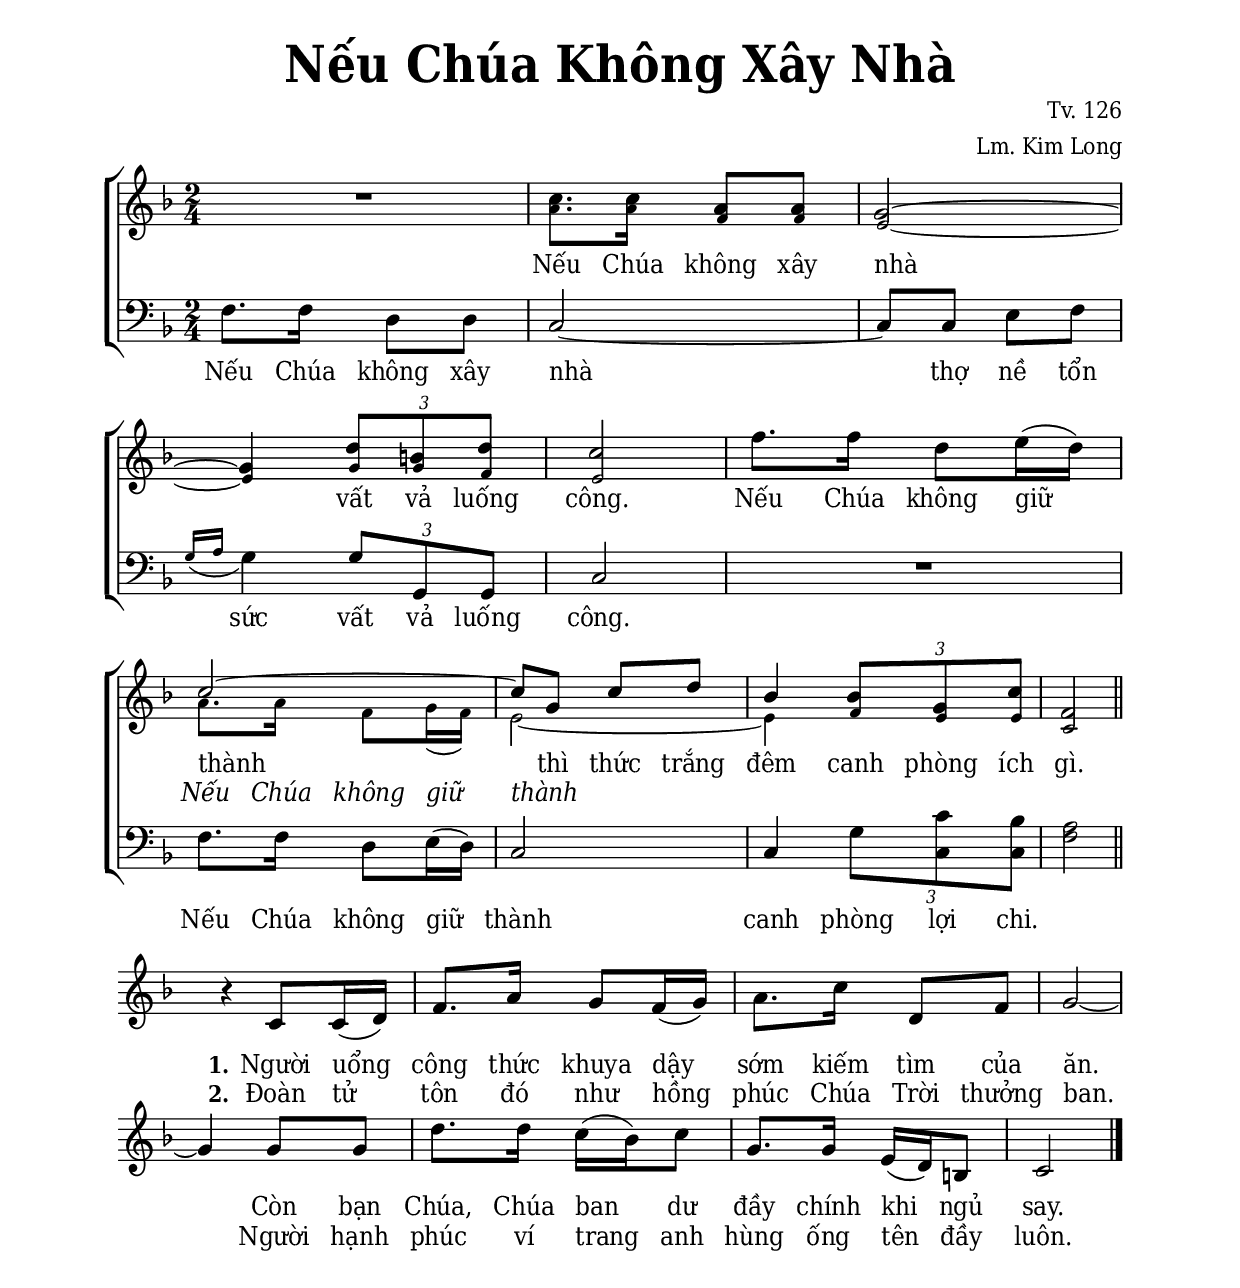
% Cài đặt chung
\version "2.22.1"
\include "english.ly"

\header {
  title = \markup { \fontsize #3 "Nếu Chúa Không Xây Nhà" }
  composer = "Tv. 126"
  arranger = "Lm. Kim Long"
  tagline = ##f
}

% Nhạc
nhacDiepKhucSop = \relative c'' {
  R2
  c8. c16 a8 a |
  g2 ~ |
  g4 \tuplet 3/2 { d'8 b! d } |
  c2 |
  f8. f16 d8 e16 (d) |
  c2 ~ |
  c8 g c d |
  bf4 \tuplet 3/2 { bf8 g c } |
  f,2 \bar "||"
}

nhacDiepKhucAlto = \relative c'' {
  R2
  a8. a16 f8 f |
  e2 ~ |
  e4 \tuplet 3/2 { g8 g f } |
  e2 |
  f'8. f16 d8 e16 (d) |
  a8. a16 f8 g16 (f) |
  e2 ~ |
  e4 \tuplet 3/2 { f8 e e } |
  c2
}

nhacDiepKhucBas = \relative c {
  f8. f16 d8 d |
  c2 ~ |
  c8 c e f |
  \slashedGrace { g16 (a } g4) \tuplet 3/2 { g8 g, g } |
  c2 |
  R2
  f8. f16 d8 e16 (d) |
  c2 |
  c4 \tuplet 3/2 { g'8 <c c,> <bf c,> } |
  <a f>2
}

nhacPhienKhuc = \relative c' {
  r4 c8 c16 (d) |
  f8. a16 g8 f16 (g) |
  a8. c16 d,8 f |
  g2 ~ |
  g4 g8 g |
  d'8. d16 c (bf) c8 |
  g8. g16 e (d) b!8 |
  c2 \bar "|."
}

% Lời
loiDiepKhucSop = \lyricmode {
  Nếu Chúa không xây nhà
  vất vả luống công.
  Nếu Chúa không giữ thành
  thì thức trắng đêm canh phòng ích gì.
}

loiDiepKhucAlto = \lyricmode {
  \override Lyrics.LyricText.font-shape = #'italic
  \repeat unfold 13 { _ }
  Nếu Chúa không giữ thành
}

loiDiepKhucBas = \lyricmode {
  Nếu Chúa không xây nhà thợ nề tổn sức vất vả luống công.
  Nếu Chúa không giữ thành canh phòng lợi chi.
}

loiPhienKhucMot = \lyricmode {
  \set stanza = #"1."
  Người uổng công thức khuya dậy sớm kiếm tìm của ăn.
  Còn bạn Chúa, Chúa ban dư đầy chính khi ngủ say.
}

loiPhienKhucHai = \lyricmode {
  \set stanza = #"2."
  Đoàn tử tôn đó như hồng phúc Chúa Trời thưởng ban.
  Người hạnh phúc ví trang anh hùng ống tên đầy luôn.
}

% Dàn trang
\paper {
  #(set-paper-size "a4")
  top-margin = 15\mm
  bottom-margin = 15\mm
  left-margin = 20\mm
  right-margin = 20\mm
  indent = #0
  #(define fonts
    (make-pango-font-tree
      "Deja Vu Serif Condensed"
      "Deja Vu Serif Condensed"
      "Deja Vu Serif Condensed"
      (/ 20 20)))
  print-page-number = #f
  %page-count = #2
  %systems-per-page = 5
}

TongNhip = {
  \key f \major \time 2/4
  \set Timing.beamExceptions = #'()
  \set Timing.baseMoment = #(ly:make-moment 1/4)
}

% Đổi kích thước nốt cho bè phụ
notBePhu =
#(define-music-function (font-size music) (number? ly:music?)
   (for-some-music
     (lambda (m)
       (if (music-is-of-type? m 'rhythmic-event)
           (begin
             (set! (ly:music-property m 'tweaks)
                   (cons `(font-size . ,font-size)
                         (ly:music-property m 'tweaks)))
             #t)
           #f))
     music)
   music)
\score {
  \new ChoirStaff <<
    \new Staff \with {
        \consists "Merge_rests_engraver"
        printPartCombineTexts = ##f
      }
      <<
      \new Voice \TongNhip \partCombine 
        \nhacDiepKhucSop
        \notBePhu -2 { \nhacDiepKhucAlto }
      \new NullVoice = beSop \nhacDiepKhucSop
      \new Lyrics \lyricsto beSop \loiDiepKhucSop
      \new NullVoice = beAlto \nhacDiepKhucAlto
      \new Lyrics \lyricsto beAlto \loiDiepKhucAlto
      >>
    %{
    \new Staff <<
      \new Voice = "beSop" {
        \clef treble \TongNhip \nhacDiepKhucSop
      }
      \new Lyrics \lyricsto beSop \loiDiepKhucSop
    >>
    \new Staff <<
      \new Voice = "beAlto" {
        \clef treble \TongNhip \nhacDiepKhucAlto
      }
      \new Lyrics \lyricsto beAlto \loiDiepKhucAlto
    >>
    %}
    \new Staff <<
        \clef "bass"
        \new Voice = beBas {
          \TongNhip \nhacDiepKhucBas
        }
      \new Lyrics \lyricsto beBas \loiDiepKhucBas
    >>
  >>
  \layout {
    \override Lyrics.LyricSpace.minimum-distance = #2.0
    \override Score.BarNumber.break-visibility = ##(#f #f #f)
    \override Score.SpacingSpanner.uniform-stretching = ##t
  }
}

\score {
  \new ChoirStaff <<
    \new Staff
      <<
      \new Voice = beSop {
        \TongNhip \nhacPhienKhuc
      }
    >>
    \new Lyrics \with {
          \override VerticalAxisGroup.
            nonstaff-relatedstaff-spacing.padding = #1
        } \lyricsto beSop \loiPhienKhucMot
    \new Lyrics \lyricsto beSop \loiPhienKhucHai
  >>
  \layout {
    \override Staff.TimeSignature.transparent = ##t
    \override Lyrics.LyricSpace.minimum-distance = #2.0
    \override LyricHyphen.minimum-distance = #2.0
    \override Score.BarNumber.break-visibility = ##(#f #f #f)
    \override Score.SpacingSpanner.uniform-stretching = ##t
  } 
}
